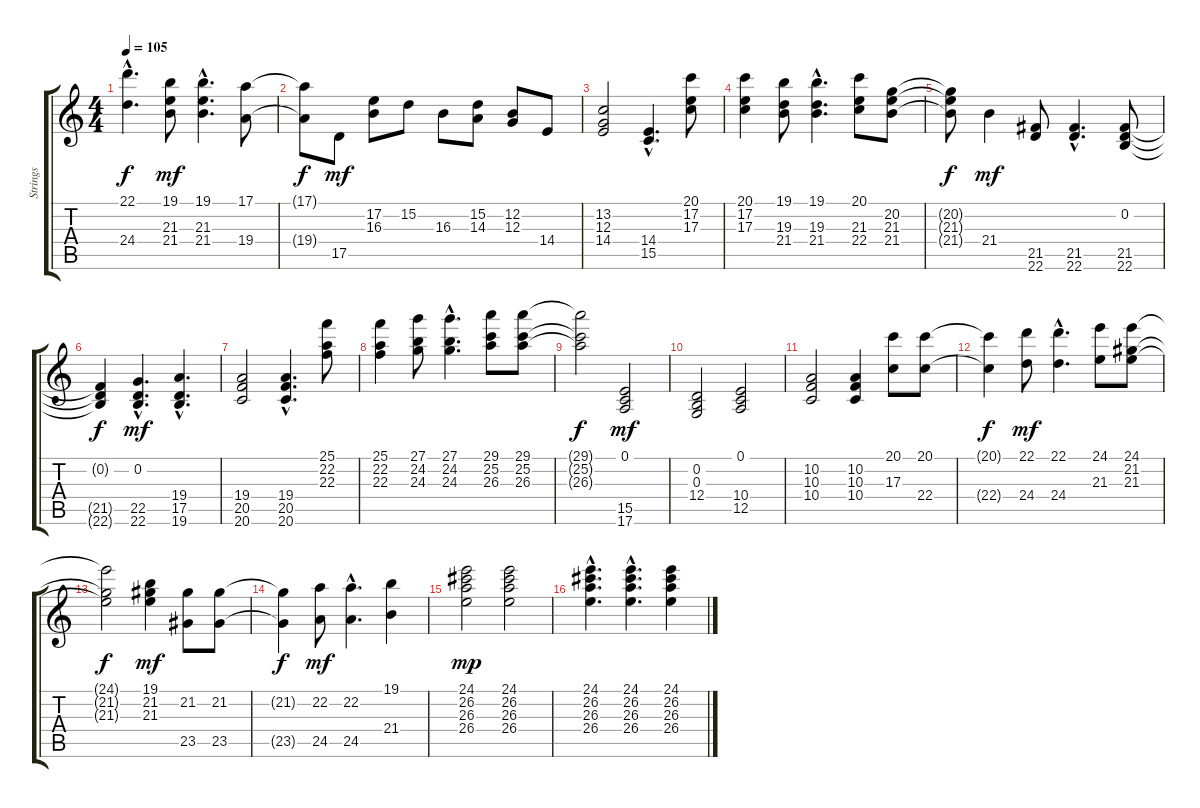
\track ("Strings" "Strings") {instrument synthstrings1}
\staff {score tabs}
\tuning (E4 B3 G3 D3 A2 E2) {hide}
\ts (4 4)
\tempo 105
\clef g2
\ks c
(22.1{hac t} 24.4{hac t}).4{d dy f} (19.1 21.3 21.4).8{dy mf} (19.1{hac} 21.3{hac} 21.4{hac}).4{d} (17.1 19.4).8 |
(17.1{t} 19.4{t}).8{dy f} 17.5.8{dy mf} (17.2 16.3).8 15.2.8 16.3.8 (15.2 14.3).8 (12.2 12.3).8 14.4.8 |
(13.2 12.3 14.4).2 (14.4{hac} 15.5{hac}).4{d} (20.1 17.2 17.3).8 |
(20.1 17.2 17.3).4 (19.1 19.3 21.4).8 (19.1{hac} 19.3{hac} 21.4{hac}).4{d} (20.1 21.3 22.4).8 (20.2 21.3 21.4).8 |
(20.2{t} 21.3{t} 21.4{t}).8{dy f} 21.4.4{dy mf} (21.5 22.6).8 (21.5{hac} 22.6{hac}).4{d} (0.2 21.5 22.6).8 |
(0.2{t} 21.5{t} 22.6{t}).4{dy f} (0.2{hac} 22.5{hac} 22.6{hac}).4{d dy mf} (19.4{hac} 17.5{hac} 19.6{hac}).4{d} |
(19.4 20.5 20.6).2 (19.4{hac} 20.5{hac} 20.6{hac}).4{d} (25.1 22.2 22.3).8 |
(25.1 22.2 22.3).4 (27.1 24.2 24.3).8 (27.1{hac} 24.2{hac} 24.3{hac}).4{d} (29.1 25.2 26.3).8 (29.1 25.2 26.3).8 |
(29.1{t} 25.2{t} 26.3{t}).2{dy f} (0.1 15.5 17.6).2{dy mf} |
(0.2 0.3 12.4).2 (0.1 10.4 12.5).2 |
(10.2 10.3 10.4).2 (10.2 10.3 10.4).4 (20.1 17.3).8 (20.1 22.4).8 |
(20.1{t} 22.4{t}).4{dy f} (22.1 24.4).8{dy mf} (22.1{hac} 24.4{hac}).4{d} (24.1 21.3).8 (24.1 21.2 21.3).8 |
(24.1{t} 21.2{t} 21.3{t}).2{dy f} (19.1 21.2 21.3).4{dy mf} (21.2 23.5).8 (21.2 23.5).8 |
(21.2{t} 23.5{t}).4{dy f} (22.2 24.5).8{dy mf} (22.2{hac} 24.5{hac}).4{d} (19.1 21.4).4 |
(24.1 26.2 26.3 26.4).2{dy mp} (24.1 26.2 26.3 26.4).2 |
(24.1{hac} 26.2{hac} 26.3{hac} 26.4{hac}).4{d} (24.1{hac} 26.2{hac} 26.3{hac} 26.4{hac}).4{d} (24.1 26.2 26.3 26.4).4
